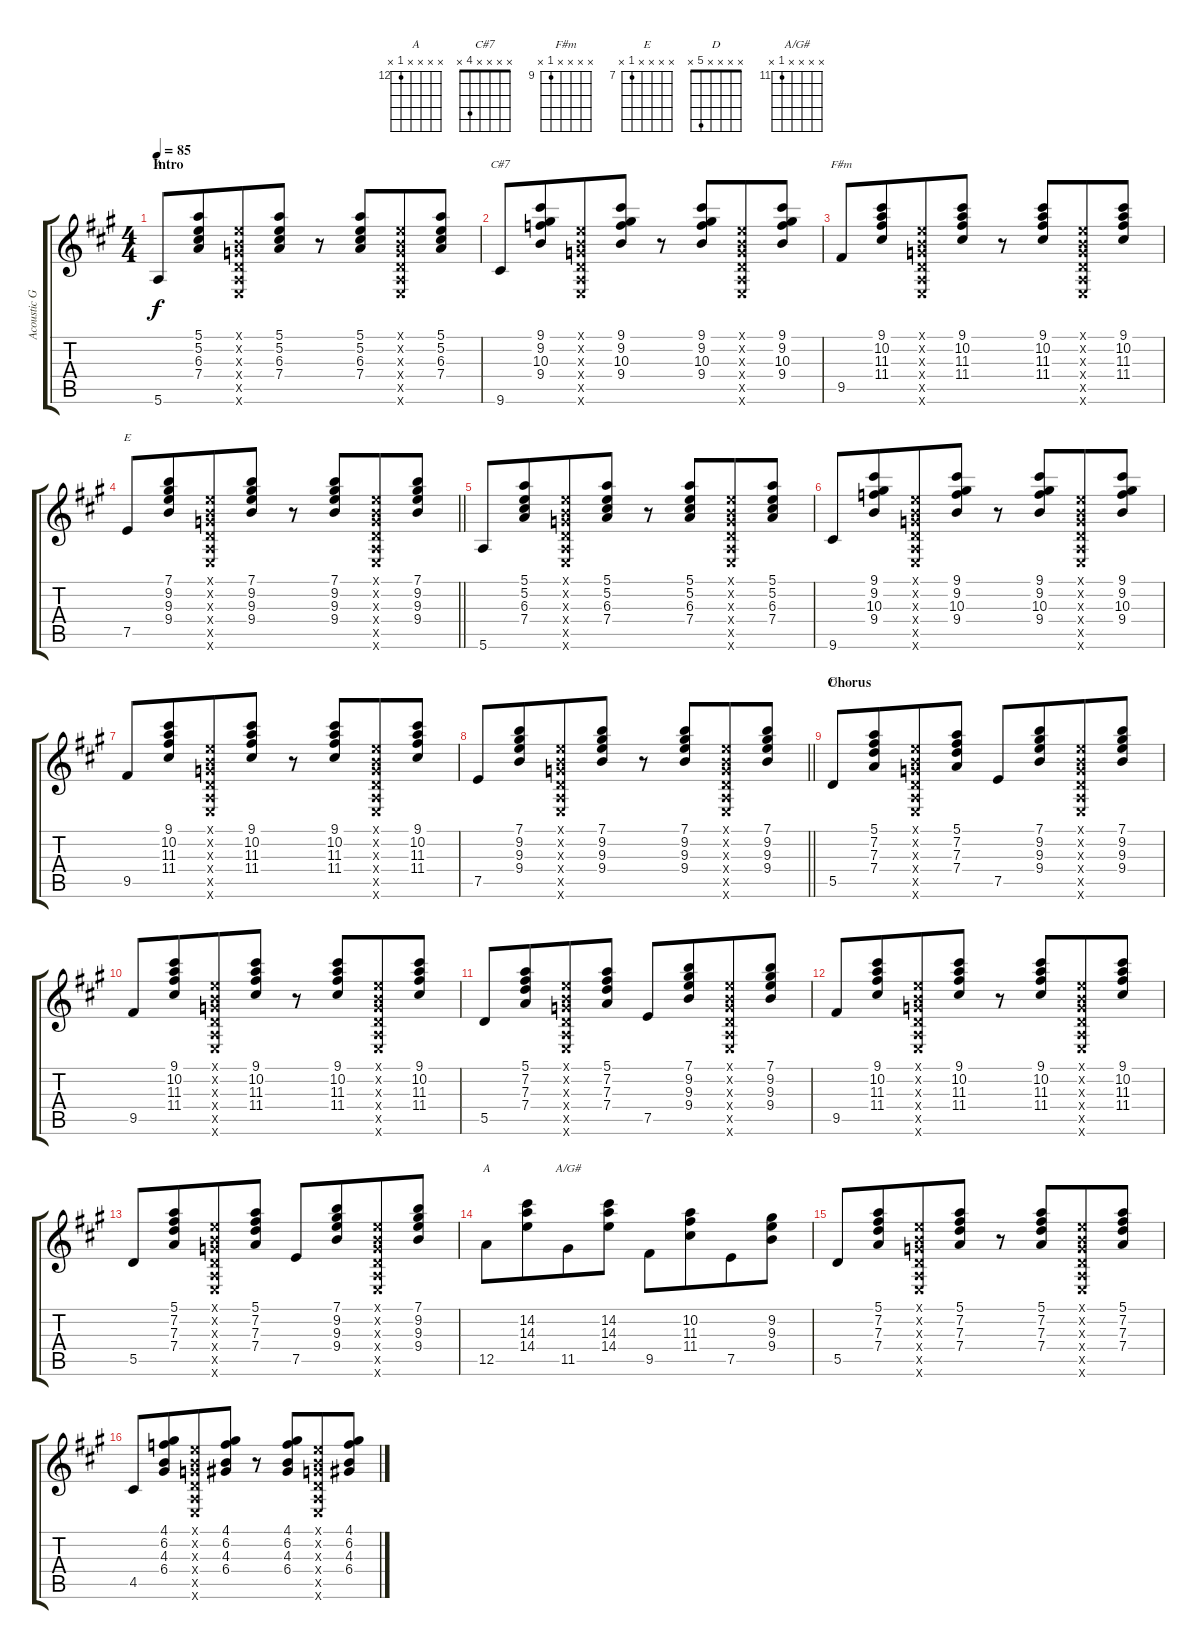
\track ("Acoustic Guitar" "Acoustic G") {instrument acousticguitarnylon}
\staff {score tabs}
\tuning (E4 B3 G3 D3 A2 E2) {hide}
\chord ("A" x x x x x 5)
\chord ("C#7" x x x x 4 x)
\chord ("F#m" x x x x 9 x) {firstfret 9}
\chord ("E" x x x x 7 x) {firstfret 7}
\chord ("D" x x x x 5 x)
\chord ("A" x x x x 12 x) {firstfret 12}
\chord ("A/G#" x x x x 11 x) {firstfret 11}
\ts (4 4)
\section ("" "Intro")
\tempo 85
\clef g2
\ks a
5.6.8{ch "A" dy f instrument acousticguitarnylon} (5.1 5.2 6.3 7.4).8{beam merge} (0.1{x} 0.2{x} 0.3{x} 0.4{x} 0.5{x} 0.6{x}).8 (5.1 5.2 6.3 7.4).8 r.8 (5.1 5.2 6.3 7.4).8{beam merge} (0.1{x} 0.2{x} 0.3{x} 0.4{x} 0.5{x} 0.6{x}).8 (5.1 5.2 6.3 7.4).8 |
9.6.8{ch "C#7"} (9.1 9.2 10.3 9.4).8{beam merge} (0.1{x} 0.2{x} 0.3{x} 0.4{x} 0.5{x} 0.6{x}).8 (9.1 9.2 10.3 9.4).8 r.8 (9.1 9.2 10.3 9.4).8{beam merge} (0.1{x} 0.2{x} 0.3{x} 0.4{x} 0.5{x} 0.6{x}).8 (9.1 9.2 10.3 9.4).8 |
9.5.8{ch "F#m"} (9.1 10.2 11.3 11.4).8{beam merge} (0.1{x} 0.2{x} 0.3{x} 0.4{x} 0.5{x} 0.6{x}).8 (9.1 10.2 11.3 11.4).8 r.8 (9.1 10.2 11.3 11.4).8{beam merge} (0.1{x} 0.2{x} 0.3{x} 0.4{x} 0.5{x} 0.6{x}).8 (9.1 10.2 11.3 11.4).8 |
\barLineRight lightlight
7.5.8{ch "E"} (7.1 9.2 9.3 9.4).8{beam merge} (0.1{x} 0.2{x} 0.3{x} 0.4{x} 0.5{x} 0.6{x}).8 (7.1 9.2 9.3 9.4).8 r.8 (7.1 9.2 9.3 9.4).8{beam merge} (0.1{x} 0.2{x} 0.3{x} 0.4{x} 0.5{x} 0.6{x}).8 (7.1 9.2 9.3 9.4).8 |
5.6.8 (5.1 5.2 6.3 7.4).8{beam merge} (0.1{x} 0.2{x} 0.3{x} 0.4{x} 0.5{x} 0.6{x}).8 (5.1 5.2 6.3 7.4).8 r.8 (5.1 5.2 6.3 7.4).8{beam merge} (0.1{x} 0.2{x} 0.3{x} 0.4{x} 0.5{x} 0.6{x}).8 (5.1 5.2 6.3 7.4).8 |
9.6.8 (9.1 9.2 10.3 9.4).8{beam merge} (0.1{x} 0.2{x} 0.3{x} 0.4{x} 0.5{x} 0.6{x}).8 (9.1 9.2 10.3 9.4).8 r.8 (9.1 9.2 10.3 9.4).8{beam merge} (0.1{x} 0.2{x} 0.3{x} 0.4{x} 0.5{x} 0.6{x}).8 (9.1 9.2 10.3 9.4).8 |
9.5.8 (9.1 10.2 11.3 11.4).8{beam merge} (0.1{x} 0.2{x} 0.3{x} 0.4{x} 0.5{x} 0.6{x}).8 (9.1 10.2 11.3 11.4).8 r.8 (9.1 10.2 11.3 11.4).8{beam merge} (0.1{x} 0.2{x} 0.3{x} 0.4{x} 0.5{x} 0.6{x}).8 (9.1 10.2 11.3 11.4).8 |
\barLineRight lightlight
7.5.8 (7.1 9.2 9.3 9.4).8{beam merge} (0.1{x} 0.2{x} 0.3{x} 0.4{x} 0.5{x} 0.6{x}).8 (7.1 9.2 9.3 9.4).8 r.8 (7.1 9.2 9.3 9.4).8{beam merge} (0.1{x} 0.2{x} 0.3{x} 0.4{x} 0.5{x} 0.6{x}).8 (7.1 9.2 9.3 9.4).8 |
\section ("" "Chorus")
5.5.8{ch "D"} (5.1 7.2 7.3 7.4).8{beam merge} (0.1{x} 0.2{x} 0.3{x} 0.4{x} 0.5{x} 0.6{x}).8 (5.1 7.2 7.3 7.4).8 7.5.8 (7.1 9.2 9.3 9.4).8{beam merge} (0.1{x} 0.2{x} 0.3{x} 0.4{x} 0.5{x} 0.6{x}).8 (7.1 9.2 9.3 9.4).8 |
9.5.8 (9.1 10.2 11.3 11.4).8{beam merge} (0.1{x} 0.2{x} 0.3{x} 0.4{x} 0.5{x} 0.6{x}).8 (9.1 10.2 11.3 11.4).8 r.8 (9.1 10.2 11.3 11.4).8{beam merge} (0.1{x} 0.2{x} 0.3{x} 0.4{x} 0.5{x} 0.6{x}).8 (9.1 10.2 11.3 11.4).8 |
5.5.8 (5.1 7.2 7.3 7.4).8{beam merge} (0.1{x} 0.2{x} 0.3{x} 0.4{x} 0.5{x} 0.6{x}).8 (5.1 7.2 7.3 7.4).8 7.5.8 (7.1 9.2 9.3 9.4).8{beam merge} (0.1{x} 0.2{x} 0.3{x} 0.4{x} 0.5{x} 0.6{x}).8 (7.1 9.2 9.3 9.4).8 |
9.5.8 (9.1 10.2 11.3 11.4).8{beam merge} (0.1{x} 0.2{x} 0.3{x} 0.4{x} 0.5{x} 0.6{x}).8 (9.1 10.2 11.3 11.4).8 r.8 (9.1 10.2 11.3 11.4).8{beam merge} (0.1{x} 0.2{x} 0.3{x} 0.4{x} 0.5{x} 0.6{x}).8 (9.1 10.2 11.3 11.4).8 |
5.5.8 (5.1 7.2 7.3 7.4).8{beam merge} (0.1{x} 0.2{x} 0.3{x} 0.4{x} 0.5{x} 0.6{x}).8 (5.1 7.2 7.3 7.4).8 7.5.8 (7.1 9.2 9.3 9.4).8{beam merge} (0.1{x} 0.2{x} 0.3{x} 0.4{x} 0.5{x} 0.6{x}).8 (7.1 9.2 9.3 9.4).8 |
12.5.8{ch "A"} (14.2 14.3 14.4).8{beam merge} 11.5.8{ch "A/G#"} (14.2 14.3 14.4).8 9.5.8 (10.2 11.3 11.4).8{beam merge} 7.5.8 (9.2 9.3 9.4).8 |
5.5.8 (5.1 7.2 7.3 7.4).8{beam merge} (0.1{x} 0.2{x} 0.3{x} 0.4{x} 0.5{x} 0.6{x}).8 (5.1 7.2 7.3 7.4).8 r.8 (5.1 7.2 7.3 7.4).8{beam merge} (0.1{x} 0.2{x} 0.3{x} 0.4{x} 0.5{x} 0.6{x}).8 (5.1 7.2 7.3 7.4).8 |
4.5.8 (4.1 6.2 4.3 6.4).8{beam merge} (0.1{x} 0.2{x} 0.3{x} 0.4{x} 0.5{x} 0.6{x}).8 (4.1 6.2 4.3 6.4).8 r.8 (4.1 6.2 4.3 6.4).8{beam merge} (0.1{x} 0.2{x} 0.3{x} 0.4{x} 0.5{x} 0.6{x}).8 (4.1 6.2 4.3 6.4).8
